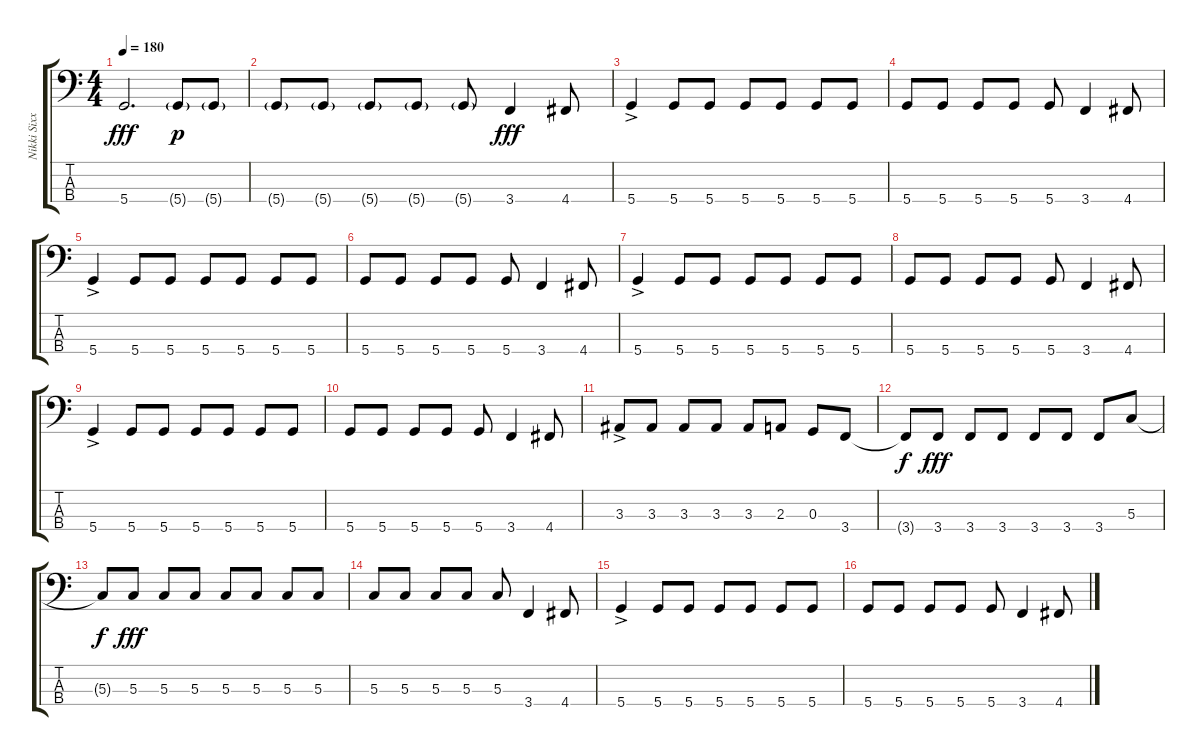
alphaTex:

\track ("Nikki Sixx" "Nikki Sixx") {instrument electricbasspick}
\staff {score tabs}
\tuning (F2 C2 G1 D1) {hide}
\ts (4 4)
\tempo 180
\clef f4
\ks c
5.4.2{d dy fff} 5.4{g}.8{dy p} 5.4{g}.8 |
5.4{g}.8 5.4{g}.8 5.4{g}.8 5.4{g}.8 5.4{g}.8 3.4.4{dy fff} 4.4.8 |
5.4{ac}.4 5.4.8 5.4.8 5.4.8 5.4.8 5.4.8 5.4.8 |
5.4.8 5.4.8 5.4.8 5.4.8 5.4.8 3.4.4 4.4.8 |
5.4{ac}.4 5.4.8 5.4.8 5.4.8 5.4.8 5.4.8 5.4.8 |
5.4.8 5.4.8 5.4.8 5.4.8 5.4.8 3.4.4 4.4.8 |
5.4{ac}.4 5.4.8 5.4.8 5.4.8 5.4.8 5.4.8 5.4.8 |
5.4.8 5.4.8 5.4.8 5.4.8 5.4.8 3.4.4 4.4.8 |
5.4{ac}.4 5.4.8 5.4.8 5.4.8 5.4.8 5.4.8 5.4.8 |
5.4.8 5.4.8 5.4.8 5.4.8 5.4.8 3.4.4 4.4.8 |
3.3{ac}.8 3.3.8 3.3.8 3.3.8 3.3.8 2.3.8 0.3.8 3.4.8 |
3.4{t}.8{dy f} 3.4.8{dy fff} 3.4.8 3.4.8 3.4.8 3.4.8 3.4.8 5.3.8 |
5.3{t}.8{dy f} 5.3.8{dy fff} 5.3.8 5.3.8 5.3.8 5.3.8 5.3.8 5.3.8 |
5.3.8 5.3.8 5.3.8 5.3.8 5.3.8 3.4.4 4.4.8 |
5.4{ac}.4 5.4.8 5.4.8 5.4.8 5.4.8 5.4.8 5.4.8 |
5.4.8 5.4.8 5.4.8 5.4.8 5.4.8 3.4.4 4.4.8
